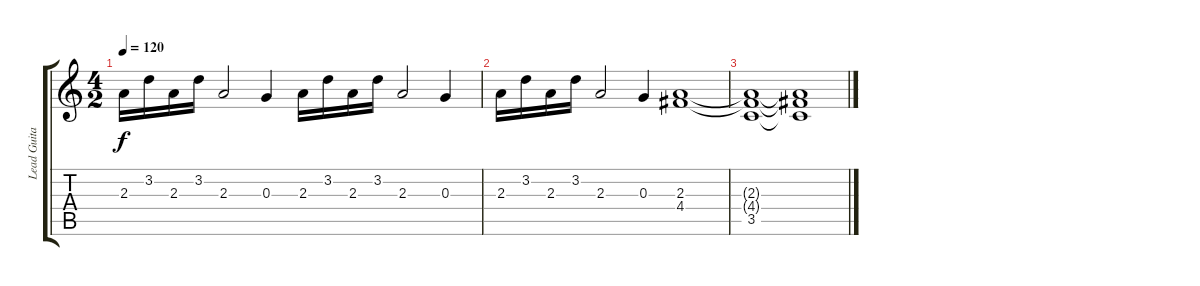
\track ("Lead Guitar" "Lead Guita") {instrument acousticguitarnylon}
\staff {score tabs}
\tuning (E4 B3 G3 D3 A2 E2) {hide}
\ts (4 2)
\tempo 120
\clef g2
\ks c
2.3.16{dy f} 3.2.16 2.3.16 3.2.16 2.3.2 0.3.4 2.3.16 3.2.16 2.3.16 3.2.16 2.3.2 0.3.4 |
2.3.16 3.2.16 2.3.16 3.2.16 2.3.2 0.3.4 (2.3 4.4).1 |
(2.3{t} 4.4{t} 3.5{t}).1 (2.3{t} 4.4{t} 3.5{t}).1
